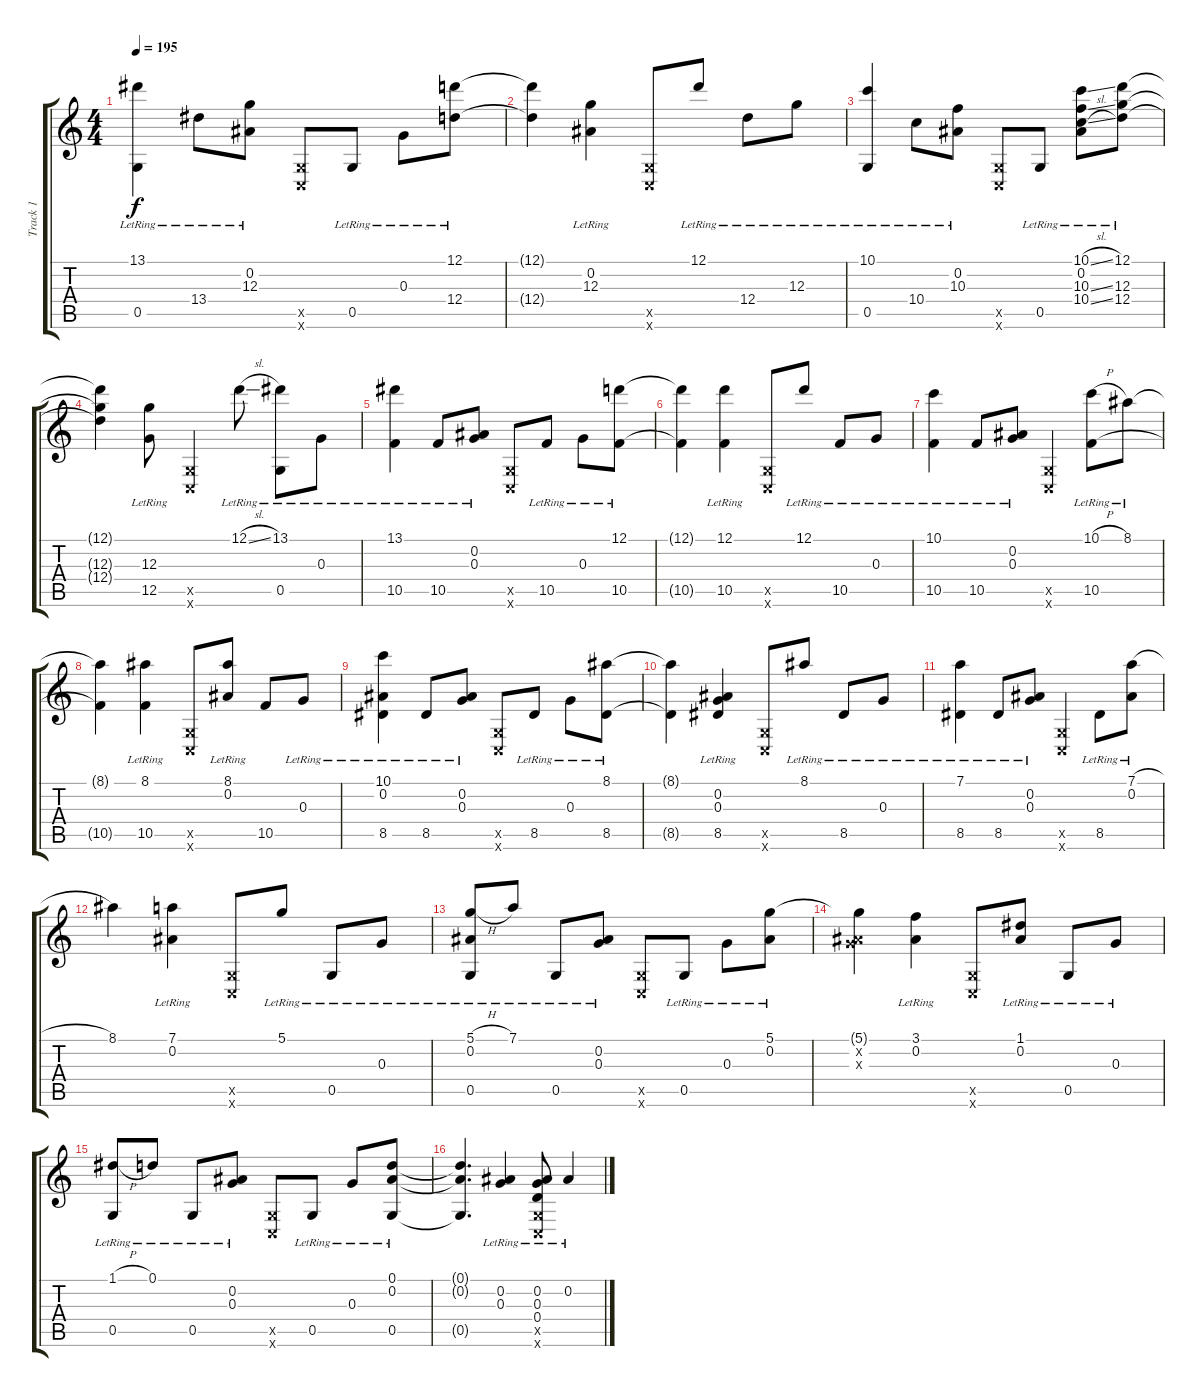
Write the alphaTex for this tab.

\track ("Track 1" "Track 1") {instrument acousticguitarsteel}
\staff {score tabs}
\tuning (D4 Bb3 G3 D3 G2 C2) {hide}
\ts (4 4)
\tempo 195
\clef g2
\ks c
(13.1{lr} 0.5{lr}).4{dy f} 13.4{lr}.8 (0.2{lr} 12.3{lr}).8 (0.5{x} 0.6{x}).8 0.5{lr}.8 0.3{lr}.8 (12.1{lr} 12.4{lr}).8 |
(12.1{t} 12.4{t}).4 (0.2{lr} 12.3{lr}).4 (0.5{x} 0.6{x}).8 12.1{lr}.8 12.4{lr}.8 12.3{lr}.8 |
(10.1{lr} 0.5{lr}).4{beam Up} 10.4{lr}.8 (0.2{lr} 10.3{lr}).8 (0.5{x} 0.6{x}).8 0.5{lr}.8 (10.1{sl lr} 0.2{lr} 10.3{sl lr} 10.4{sl lr}).8 (12.1{lr} 12.3{lr} 12.4{lr}).8 |
(12.1{t} 12.3{t} 12.4{t}).4 (12.3{lr} 12.5{lr}).8 (0.5{x} 0.6{x}).4 12.1{sl lr}.8 (13.1{lr} 0.5{lr}).8 0.3{lr}.8 |
(13.1{lr} 10.5{lr}).4 10.5{lr}.8 (0.2{lr} 0.3{lr}).8 (0.5{x} 0.6{x}).8 10.5{lr}.8 0.3{lr}.8 (12.1{lr} 10.5{lr}).8 |
(12.1{t} 10.5{t}).4 (12.1{lr} 10.5{lr}).4 (0.5{x} 0.6{x}).8 12.1{lr}.8 10.5{lr}.8 0.3{lr}.8 |
(10.1{lr} 10.5{lr}).4 10.5{lr}.8 (0.2{lr} 0.3{lr}).8 (0.5{x} 0.6{x}).4 (10.1{h lr} 10.5{lr}).8 8.1{lr}.8 |
(8.1{t} 10.5{t}).4 (8.1{lr} 10.5{lr}).4 (0.5{x} 0.6{x}).8 (8.1{lr} 0.2{lr}).8 10.5.8 0.3{lr}.8 |
(10.1{lr} 0.2{lr} 8.5{lr}).4 8.5{lr}.8 (0.2{lr} 0.3{lr}).8 (0.5{x} 0.6{x}).8 8.5{lr}.8 0.3{lr}.8 (8.1{lr} 8.5{lr}).8 |
(8.1{t} 8.5{t}).4 (0.2{lr} 0.3{lr} 8.5{lr}).4 (0.5{x} 0.6{x}).8 8.1{lr}.8 8.5{lr}.8 0.3{lr}.8 |
(7.1{lr} 8.5{lr}).4 8.5{lr}.8 (0.2{lr} 0.3{lr}).8 (0.5{x} 0.6{x}).4 8.5{lr}.8 (7.1{h lr} 0.2{lr}).8 |
8.1.4 (7.1{lr} 0.2{lr}).4 (0.5{x} 0.6{x}).8 5.1{lr}.8 0.5{lr}.8 0.3{lr}.8 |
(5.1{h lr} 0.2{lr} 0.5{lr}).8 7.1{lr}.8 0.5{lr}.8 (0.2{lr} 0.3{lr}).8 (0.5{x} 0.6{x}).8 0.5{lr}.8 0.3{lr}.8 (5.1{lr} 0.2{lr}).8 |
(5.1{t} 0.2{x} 0.3{x}).4 (3.1{lr} 0.2{lr}).4 (0.5{x} 0.6{x}).8 (1.1{lr} 0.2{lr}).8 0.5{lr}.8 0.3{lr}.8 |
(1.1{h lr} 0.5{lr}).8 0.1{lr}.8 0.5{lr}.8 (0.2{lr} 0.3{lr}).8 (0.5{x} 0.6{x}).8 0.5{lr}.8 0.3{lr}.8 (0.1{lr} 0.2{lr} 0.5{lr}).8 |
(0.1{t} 0.2{t} 0.5{t}).4{d} (0.2{lr} 0.3{lr}).4 (0.2{lr} 0.3{lr} 0.4{lr} 0.5{x} 0.6{x}).8 0.2{lr}.4
